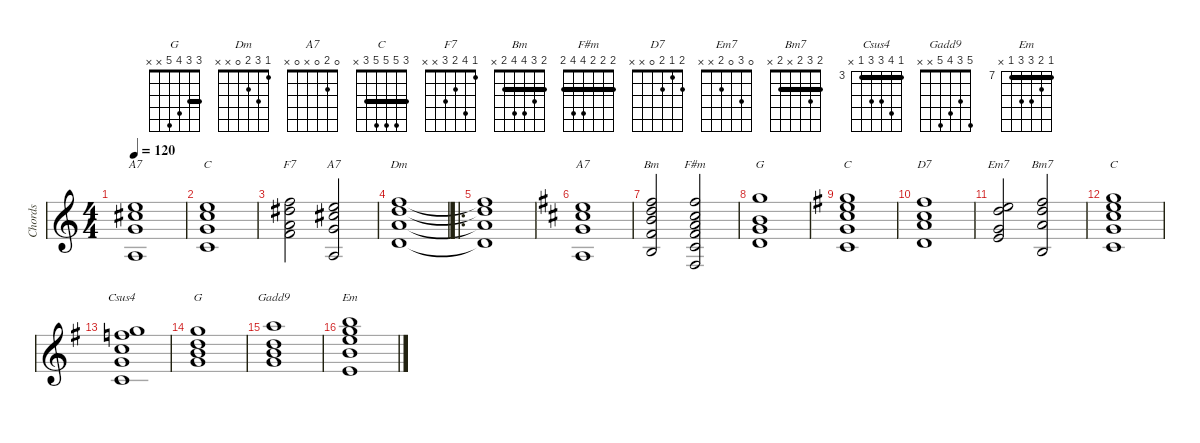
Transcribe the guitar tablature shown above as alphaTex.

\defaultSystemsLayout 4
\hideDynamics
\bracketExtendMode nobrackets
\track ("Chords" "Chords") {instrument acousticguitarsteel}
\staff {score}
\tuning (E4 B3 G3 D3 A2 E2)
\chord ("G" 3 0 0 0 2 3) {showfingering false}
\chord ("Dm" 1 3 2 0 x x) {showfingering false}
\chord ("A7" 0 2 0 x 0 x) {showfingering false}
\chord ("C" 0 1 0 x 3 x) {showfingering false}
\chord ("F7" 1 4 2 3 x x) {showfingering false}
\chord ("Bm" 2 3 4 4 2 x) {showfingering false barre 2}
\chord ("F#m" 2 2 2 4 4 2) {showfingering false barre (2 2 2)}
\chord ("C" 3 5 5 5 3 x) {showfingering false barre 3}
\chord ("D7" 2 1 2 0 x x) {showfingering false}
\chord ("Em7" 0 3 0 2 x x) {showfingering false}
\chord ("Bm7" 2 3 2 x 2 x) {showfingering false barre (2 2)}
\chord ("Csus4" 3 6 5 5 3 x) {firstfret 3 showfingering false barre 3}
\chord ("G" 3 3 4 5 x x) {showfingering false barre 3}
\chord ("Gadd9" 5 3 4 5 x x) {showfingering false}
\chord ("Em" 7 8 9 9 7 x) {firstfret 7 showfingering false barre 7}
\ts (4 4)
\tempo 120
\clef g2
\ks c
(0.1 2.2{acc #} 0.3 0.5).1{ch "A7" dy mp beam Up} |
(0.1 1.2 0.3 3.5).1{ch "C" beam Up} |
(1.1 4.2{acc #} 2.3 3.4).2{ch "F7" beam Down} (0.1 2.2{acc #} 0.3 0.5).2{ch "A7" beam Up} |
(1.1 3.2 2.3 0.4).1{ch "Dm" beam Up} |
\ro
(1.1{t} 3.2{t} 2.3{t} 0.4{t}).1{beam Up} |
\ks d
(0.1{acc forcenatural} 2.2{acc #} 0.3{acc forcenatural} 0.5{acc forcenatural}).1{ch "A7" beam Up} |
(2.1{acc #} 3.2{acc forcenatural} 4.3{acc forcenatural} 4.4{acc #} 2.5{acc forcenatural}).2{ch "Bm" beam Up} (2.1{acc #} 2.2{acc #} 2.3{acc forcenatural} 4.4{acc #} 4.5{acc #} 2.6{acc #}).2{ch "F#m" beam Up} |
(3.1{acc forcenatural} 0.2{acc forcenatural} 0.3{acc forcenatural} 0.4{acc forcenatural}).1{ch "G" beam Down} |
\ks g
(3.1{acc forcenatural} 5.2{acc forcenatural} 5.3{acc forcenatural} 5.4{acc forcenatural} 3.5{acc forcenatural}).1{ch "C" beam Up} |
(2.1{acc #} 1.2{acc forcenatural} 2.3{acc forcenatural} 0.4{acc forcenatural}).1{ch "D7" beam Up} |
(0.1{acc forcenatural} 3.2{acc forcenatural} 0.3{acc forcenatural} 2.4{acc forcenatural}).2{ch "Em7" beam Up} (2.1{acc #} 3.2{acc forcenatural} 2.3{acc forcenatural} 2.5{acc forcenatural}).2{ch "Bm7" beam Up} |
(3.1{acc forcenatural} 5.2{acc forcenatural} 5.3{acc forcenatural} 5.4{acc forcenatural} 3.5{acc forcenatural}).1{ch "C" beam Up} |
(3.1{acc forcenatural} 6.2{acc forcenatural} 5.3{acc forcenatural} 5.4{acc forcenatural} 3.5{acc forcenatural}).1{ch "Csus4" beam Up} |
(3.1{acc forcenatural} 3.2{acc forcenatural} 4.3{acc forcenatural} 5.4{acc forcenatural}).1{ch "G" beam Down} |
(5.1{acc forcenatural} 3.2{acc forcenatural} 4.3{acc forcenatural} 5.4{acc forcenatural}).1{ch "Gadd9" beam Down} |
(7.1{acc forcenatural} 8.2{acc forcenatural} 9.3{acc forcenatural} 9.4{acc forcenatural} 7.5{acc forcenatural}).1{ch "Em" beam Down}
